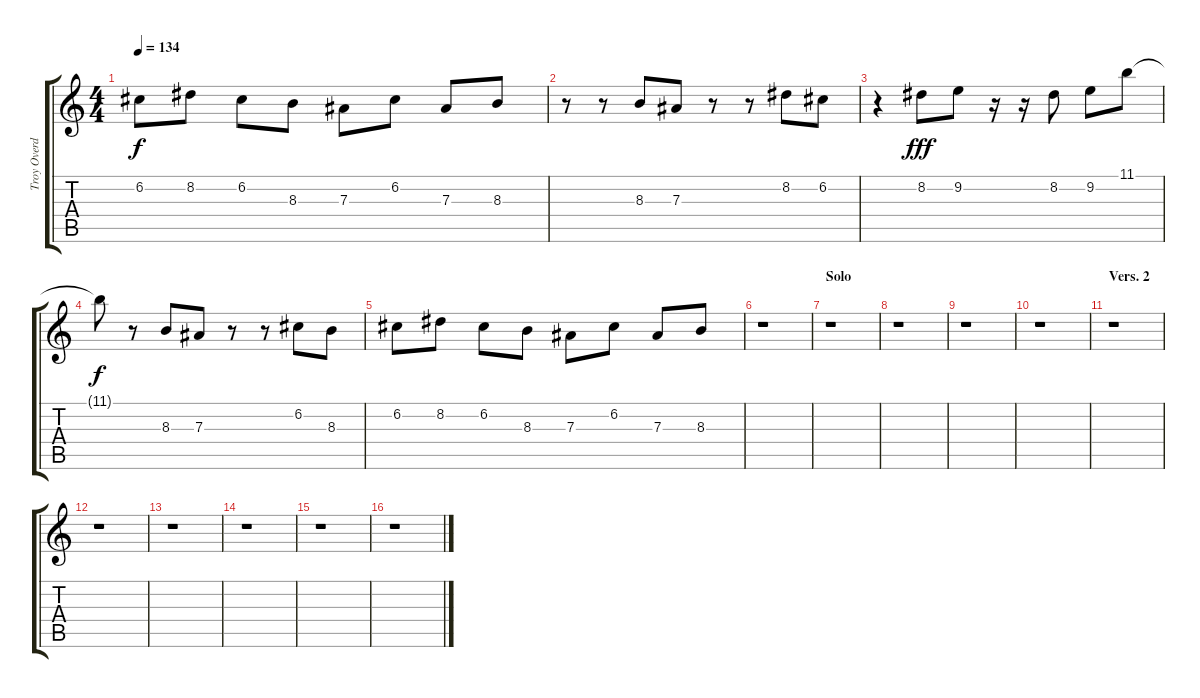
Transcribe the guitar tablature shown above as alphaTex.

\track ("Troy Overdub" "Troy Overd") {instrument overdrivenguitar}
\staff {score tabs}
\tuning (C4 G3 Eb3 Bb2 F2 C2) {hide}
\ts (4 4)
\tempo 134
\clef g2
\ks c
6.2.8{dy f} 8.2.8 6.2.8 8.3.8 7.3.8 6.2.8 7.3.8 8.3.8 |
r.8 r.8 8.3.8 7.3.8 r.8 r.8 8.2.8 6.2.8 |
r.4 8.2.8{dy fff} 9.2.8 r.16 r.16 8.2.8 9.2.8 11.1.8 |
11.1{t}.8{dy f} r.8 8.3.8 7.3.8 r.8 r.8 6.2.8 8.3.8 |
6.2.8 8.2.8 6.2.8 8.3.8 7.3.8 6.2.8 7.3.8 8.3.8 |
r.1 |
\section ("" "Solo")
r.1 |
r.1 |
r.1 |
r.1 |
\section ("" "Vers. 2")
r.1 |
\section ("" "")
r.1 |
r.1 |
r.1 |
r.1 |
r.1
